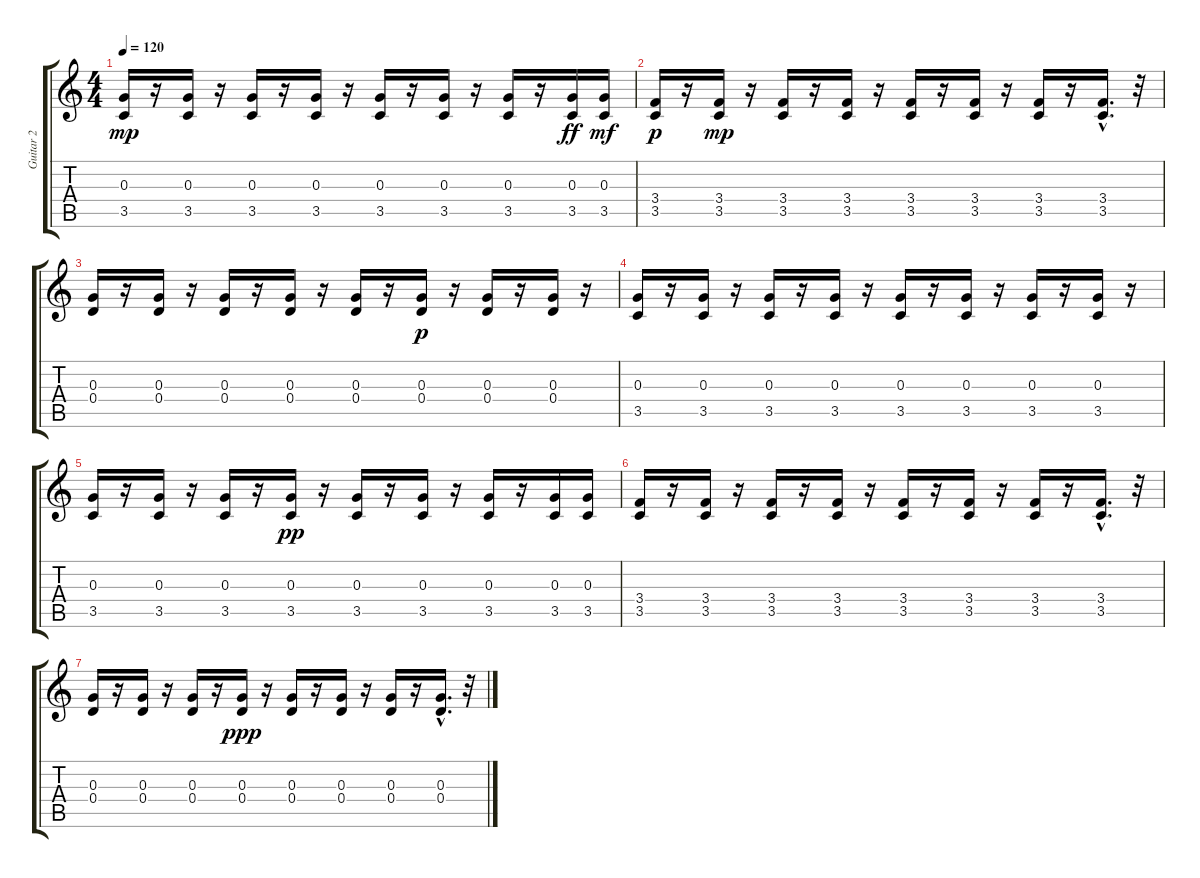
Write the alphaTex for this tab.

\track ("Guitar 2" "Guitar 2") {instrument distortionguitar}
\staff {score tabs}
\tuning (E4 B3 G3 D3 A2 E2) {hide}
\ts (4 4)
\tempo 120
\clef g2
\ks c
(0.3 3.5).16{dy mp} r.16 (0.3 3.5).16 r.16 (0.3 3.5).16 r.16 (0.3 3.5).16 r.16 (0.3 3.5).16 r.16 (0.3 3.5).16 r.16 (0.3 3.5).16 r.16 (0.3 3.5).16{dy ff} (0.3 3.5).16{dy mf} |
(3.4 3.5).16{dy p} r.16 (3.4 3.5).16{dy mp} r.16 (3.4 3.5).16 r.16 (3.4 3.5).16 r.16 (3.4 3.5).16 r.16 (3.4 3.5).16 r.16 (3.4 3.5).16 r.16 (3.4{hac} 3.5).16{d} r.32 |
(0.3 0.4).16 r.16 (0.3 0.4).16 r.16 (0.3 0.4).16 r.16 (0.3 0.4).16 r.16 (0.3 0.4).16 r.16 (0.3 0.4).16{dy p} r.16 (0.3 0.4).16 r.16 (0.3 0.4).16 r.16 |
(0.3 3.5).16 r.16 (0.3 3.5).16 r.16 (0.3 3.5).16 r.16 (0.3 3.5).16 r.16 (0.3 3.5).16 r.16 (0.3 3.5).16 r.16 (0.3 3.5).16 r.16 (0.3 3.5).16 r.16 |
(0.3 3.5).16 r.16 (0.3 3.5).16 r.16 (0.3 3.5).16 r.16 (0.3 3.5).16{dy pp} r.16 (0.3 3.5).16 r.16 (0.3 3.5).16 r.16 (0.3 3.5).16 r.16 (0.3 3.5).16 (0.3 3.5).16 |
(3.4 3.5).16 r.16 (3.4 3.5).16 r.16 (3.4 3.5).16 r.16 (3.4 3.5).16 r.16 (3.4 3.5).16 r.16 (3.4 3.5).16 r.16 (3.4 3.5).16 r.16 (3.4{hac} 3.5{hac}).16{d} r.32 |
(0.3 0.4).16 r.16 (0.3 0.4).16 r.16 (0.3 0.4).16 r.16 (0.3 0.4).16{dy ppp} r.16 (0.3 0.4).16 r.16 (0.3 0.4).16 r.16 (0.3 0.4).16 r.16 (0.3{hac} 0.4{hac}).16{d} r.32
